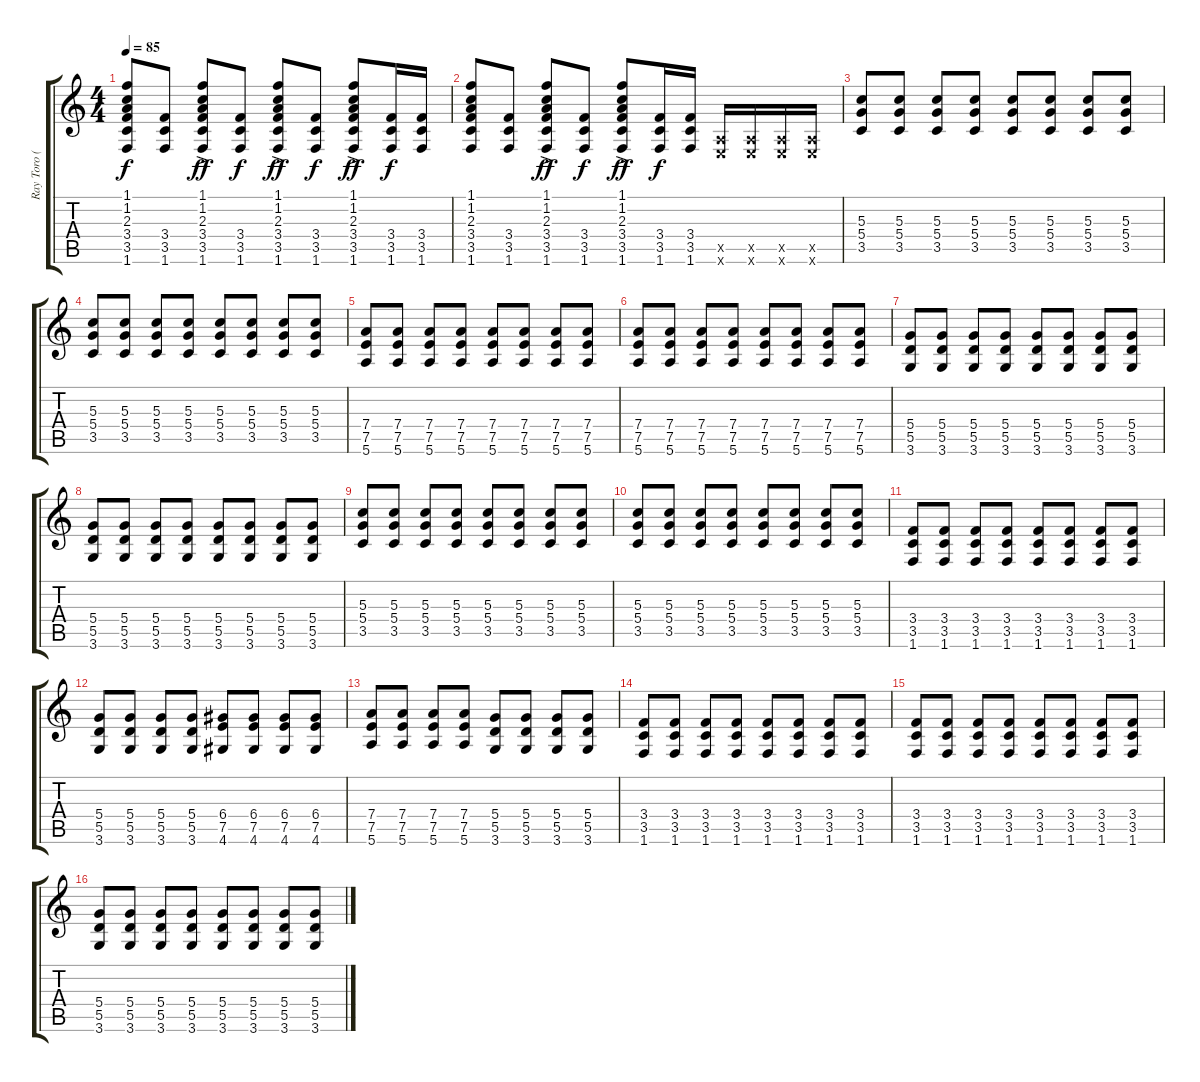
\track ("Ray Toro (Rythm Guitar)" "Ray Toro (") {instrument distortionguitar}
\staff {score tabs}
\tuning (E4 B3 G3 D3 A2 E2) {hide}
\ts (4 4)
\tempo 85
\clef g2
\ks c
(1.1 1.2 2.3 3.4 3.5 1.6).8{dy f} (3.4 3.5 1.6).8 (1.1{ac} 1.2 2.3 3.4 3.5 1.6).8{dy ff} (3.4 3.5 1.6).8{dy f} (1.1{ac} 1.2 2.3 3.4 3.5 1.6).8{dy ff} (3.4 3.5 1.6).8{dy f} (1.1{ac} 1.2 2.3 3.4 3.5 1.6).8{dy ff} (3.4 3.5 1.6).16{dy f} (3.4 3.5 1.6).16 |
(1.1 1.2 2.3 3.4 3.5 1.6).8 (3.4 3.5 1.6).8 (1.1{ac} 1.2 2.3 3.4 3.5 1.6).8{dy ff} (3.4 3.5 1.6).8{dy f} (1.1{ac} 1.2 2.3 3.4 3.5 1.6).8{dy ff} (3.4 3.5 1.6).16{dy f} (3.4 3.5 1.6).16 (0.5{x} 0.6{x}).16 (0.5{x} 0.6{x}).16 (0.5{x} 0.6{x}).16 (0.5{x} 0.6{x}).16 |
(5.3 5.4 3.5).8{volume 10 instrument distortionguitar} (5.3 5.4 3.5).8 (5.3 5.4 3.5).8 (5.3 5.4 3.5).8 (5.3 5.4 3.5).8 (5.3 5.4 3.5).8 (5.3 5.4 3.5).8 (5.3 5.4 3.5).8 |
(5.3 5.4 3.5).8 (5.3 5.4 3.5).8 (5.3 5.4 3.5).8 (5.3 5.4 3.5).8 (5.3 5.4 3.5).8 (5.3 5.4 3.5).8 (5.3 5.4 3.5).8 (5.3 5.4 3.5).8 |
(7.4 7.5 5.6).8 (7.4 7.5 5.6).8 (7.4 7.5 5.6).8 (7.4 7.5 5.6).8 (7.4 7.5 5.6).8 (7.4 7.5 5.6).8 (7.4 7.5 5.6).8 (7.4 7.5 5.6).8 |
(7.4 7.5 5.6).8 (7.4 7.5 5.6).8 (7.4 7.5 5.6).8 (7.4 7.5 5.6).8 (7.4 7.5 5.6).8 (7.4 7.5 5.6).8 (7.4 7.5 5.6).8 (7.4 7.5 5.6).8 |
(5.4 5.5 3.6).8 (5.4 5.5 3.6).8 (5.4 5.5 3.6).8 (5.4 5.5 3.6).8 (5.4 5.5 3.6).8 (5.4 5.5 3.6).8 (5.4 5.5 3.6).8 (5.4 5.5 3.6).8 |
(5.4 5.5 3.6).8 (5.4 5.5 3.6).8 (5.4 5.5 3.6).8 (5.4 5.5 3.6).8 (5.4 5.5 3.6).8 (5.4 5.5 3.6).8 (5.4 5.5 3.6).8 (5.4 5.5 3.6).8 |
(5.3 5.4 3.5).8 (5.3 5.4 3.5).8 (5.3 5.4 3.5).8 (5.3 5.4 3.5).8 (5.3 5.4 3.5).8 (5.3 5.4 3.5).8 (5.3 5.4 3.5).8 (5.3 5.4 3.5).8 |
(5.3 5.4 3.5).8 (5.3 5.4 3.5).8 (5.3 5.4 3.5).8 (5.3 5.4 3.5).8 (5.3 5.4 3.5).8 (5.3 5.4 3.5).8 (5.3 5.4 3.5).8 (5.3 5.4 3.5).8 |
(3.4 3.5 1.6).8 (3.4 3.5 1.6).8 (3.4 3.5 1.6).8 (3.4 3.5 1.6).8 (3.4 3.5 1.6).8 (3.4 3.5 1.6).8 (3.4 3.5 1.6).8 (3.4 3.5 1.6).8 |
(5.4 5.5 3.6).8 (5.4 5.5 3.6).8 (5.4 5.5 3.6).8 (5.4 5.5 3.6).8 (6.4 7.5 4.6).8 (6.4 7.5 4.6).8 (6.4 7.5 4.6).8 (6.4 7.5 4.6).8 |
(7.4 7.5 5.6).8 (7.4 7.5 5.6).8 (7.4 7.5 5.6).8 (7.4 7.5 5.6).8 (5.4 5.5 3.6).8 (5.4 5.5 3.6).8 (5.4 5.5 3.6).8 (5.4 5.5 3.6).8 |
(3.4 3.5 1.6).8 (3.4 3.5 1.6).8 (3.4 3.5 1.6).8 (3.4 3.5 1.6).8 (3.4 3.5 1.6).8 (3.4 3.5 1.6).8 (3.4 3.5 1.6).8 (3.4 3.5 1.6).8 |
(3.4 3.5 1.6).8 (3.4 3.5 1.6).8 (3.4 3.5 1.6).8 (3.4 3.5 1.6).8 (3.4 3.5 1.6).8 (3.4 3.5 1.6).8 (3.4 3.5 1.6).8 (3.4 3.5 1.6).8 |
(5.4 5.5 3.6).8 (5.4 5.5 3.6).8 (5.4 5.5 3.6).8 (5.4 5.5 3.6).8 (5.4 5.5 3.6).8 (5.4 5.5 3.6).8 (5.4 5.5 3.6).8 (5.4 5.5 3.6).8
